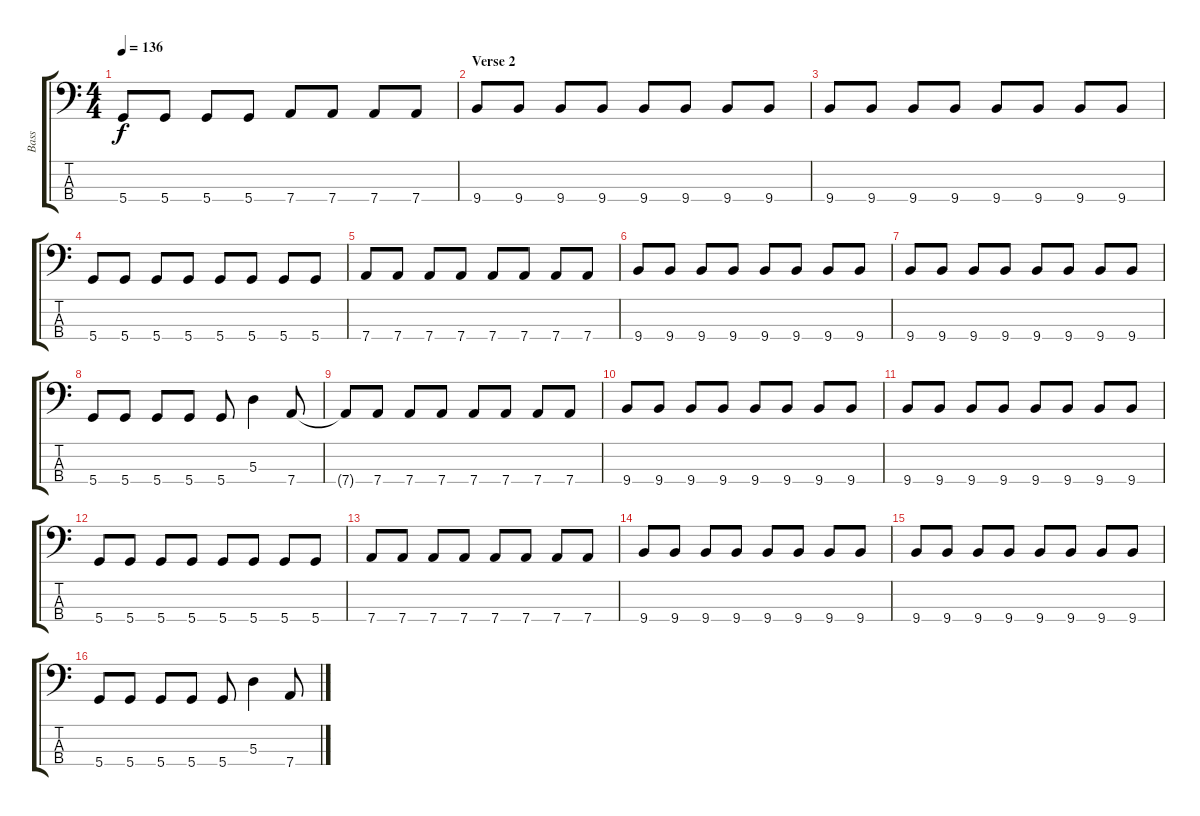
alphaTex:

\track ("Bass" "Bass") {instrument electricbassfinger}
\staff {score tabs}
\tuning (G2 D2 A1 D1) {hide}
\ts (4 4)
\tempo 136
\clef f4
\ks c
5.4.8{dy f} 5.4.8 5.4.8 5.4.8 7.4.8 7.4.8 7.4.8 7.4.8 |
\section ("" "Verse 2")
9.4.8 9.4.8 9.4.8 9.4.8 9.4.8 9.4.8 9.4.8 9.4.8 |
9.4.8 9.4.8 9.4.8 9.4.8 9.4.8 9.4.8 9.4.8 9.4.8 |
5.4.8 5.4.8 5.4.8 5.4.8 5.4.8 5.4.8 5.4.8 5.4.8 |
7.4.8 7.4.8 7.4.8 7.4.8 7.4.8 7.4.8 7.4.8 7.4.8 |
9.4.8 9.4.8 9.4.8 9.4.8 9.4.8 9.4.8 9.4.8 9.4.8 |
9.4.8 9.4.8 9.4.8 9.4.8 9.4.8 9.4.8 9.4.8 9.4.8 |
5.4.8 5.4.8 5.4.8 5.4.8 5.4.8 5.3.4 7.4.8 |
7.4{t}.8 7.4.8 7.4.8 7.4.8 7.4.8 7.4.8 7.4.8 7.4.8 |
9.4.8 9.4.8 9.4.8 9.4.8 9.4.8 9.4.8 9.4.8 9.4.8 |
9.4.8 9.4.8 9.4.8 9.4.8 9.4.8 9.4.8 9.4.8 9.4.8 |
5.4.8 5.4.8 5.4.8 5.4.8 5.4.8 5.4.8 5.4.8 5.4.8 |
7.4.8 7.4.8 7.4.8 7.4.8 7.4.8 7.4.8 7.4.8 7.4.8 |
9.4.8 9.4.8 9.4.8 9.4.8 9.4.8 9.4.8 9.4.8 9.4.8 |
9.4.8 9.4.8 9.4.8 9.4.8 9.4.8 9.4.8 9.4.8 9.4.8 |
5.4.8 5.4.8 5.4.8 5.4.8 5.4.8 5.3.4 7.4.8
